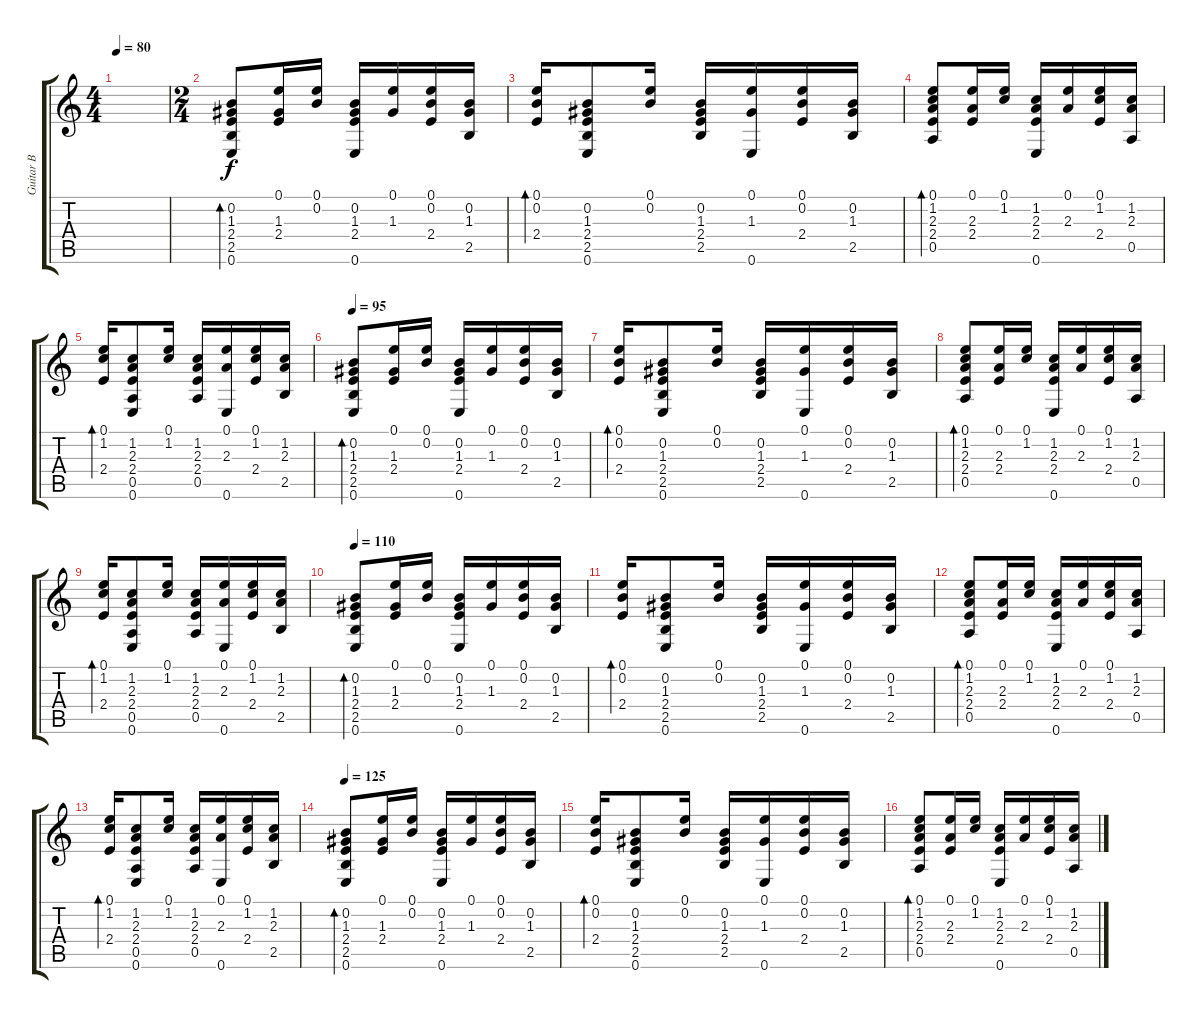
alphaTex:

\track ("Guitar B" "Guitar B") {instrument acousticguitarsteel}
\staff {score tabs}
\tuning (E4 B3 G3 D3 A2 E2) {hide}
\ts (4 4)
\tempo 80
\clef g2
\ks c
|
\ts (2 4)
(0.2 1.3 2.4 2.5 0.6).8{bd 240} (0.1 1.3 2.4).16 (0.1 0.2).16 (0.2 1.3 2.4 0.6).16 (0.1 1.3).16 (0.1 0.2 2.4).16 (0.2 1.3 2.5).16 |
(0.1 0.2 2.4).16{bd 240} (0.2 1.3 2.4 2.5 0.6).8 (0.1 0.2).16 (0.2 1.3 2.4 2.5).16 (0.1 1.3 0.6).16 (0.1 0.2 2.4).16 (0.2 1.3 2.5).16 |
(0.1 1.2 2.3 2.4 0.5).8{bd 240} (0.1 2.3 2.4).16 (0.1 1.2).16 (1.2 2.3 2.4 0.6).16 (0.1 2.3).16 (0.1 1.2 2.4).16 (1.2 2.3 0.5).16 |
(0.1 1.2 2.4).16{bd 240} (1.2 2.3 2.4 0.5 0.6).8 (0.1 1.2).16 (1.2 2.3 2.4 0.5).16 (0.1 2.3 0.6).16 (0.1 1.2 2.4).16 (1.2 2.3 2.5).16 |
\tempo 95
(0.2 1.3 2.4 2.5 0.6).8{bd 240} (0.1 1.3 2.4).16 (0.1 0.2).16 (0.2 1.3 2.4 0.6).16 (0.1 1.3).16 (0.1 0.2 2.4).16 (0.2 1.3 2.5).16 |
(0.1 0.2 2.4).16{bd 240} (0.2 1.3 2.4 2.5 0.6).8 (0.1 0.2).16 (0.2 1.3 2.4 2.5).16 (0.1 1.3 0.6).16 (0.1 0.2 2.4).16 (0.2 1.3 2.5).16 |
(0.1 1.2 2.3 2.4 0.5).8{bd 240} (0.1 2.3 2.4).16 (0.1 1.2).16 (1.2 2.3 2.4 0.6).16 (0.1 2.3).16 (0.1 1.2 2.4).16 (1.2 2.3 0.5).16 |
(0.1 1.2 2.4).16{bd 240} (1.2 2.3 2.4 0.5 0.6).8 (0.1 1.2).16 (1.2 2.3 2.4 0.5).16 (0.1 2.3 0.6).16 (0.1 1.2 2.4).16 (1.2 2.3 2.5).16 |
\tempo 110
(0.2 1.3 2.4 2.5 0.6).8{bd 240} (0.1 1.3 2.4).16 (0.1 0.2).16 (0.2 1.3 2.4 0.6).16 (0.1 1.3).16 (0.1 0.2 2.4).16 (0.2 1.3 2.5).16 |
(0.1 0.2 2.4).16{bd 240} (0.2 1.3 2.4 2.5 0.6).8 (0.1 0.2).16 (0.2 1.3 2.4 2.5).16 (0.1 1.3 0.6).16 (0.1 0.2 2.4).16 (0.2 1.3 2.5).16 |
(0.1 1.2 2.3 2.4 0.5).8{bd 240} (0.1 2.3 2.4).16 (0.1 1.2).16 (1.2 2.3 2.4 0.6).16 (0.1 2.3).16 (0.1 1.2 2.4).16 (1.2 2.3 0.5).16 |
(0.1 1.2 2.4).16{bd 240} (1.2 2.3 2.4 0.5 0.6).8 (0.1 1.2).16 (1.2 2.3 2.4 0.5).16 (0.1 2.3 0.6).16 (0.1 1.2 2.4).16 (1.2 2.3 2.5).16 |
\tempo 125
(0.2 1.3 2.4 2.5 0.6).8{bd 240} (0.1 1.3 2.4).16 (0.1 0.2).16 (0.2 1.3 2.4 0.6).16 (0.1 1.3).16 (0.1 0.2 2.4).16 (0.2 1.3 2.5).16 |
(0.1 0.2 2.4).16{bd 240} (0.2 1.3 2.4 2.5 0.6).8 (0.1 0.2).16 (0.2 1.3 2.4 2.5).16 (0.1 1.3 0.6).16 (0.1 0.2 2.4).16 (0.2 1.3 2.5).16 |
(0.1 1.2 2.3 2.4 0.5).8{bd 240} (0.1 2.3 2.4).16 (0.1 1.2).16 (1.2 2.3 2.4 0.6).16 (0.1 2.3).16 (0.1 1.2 2.4).16 (1.2 2.3 0.5).16
